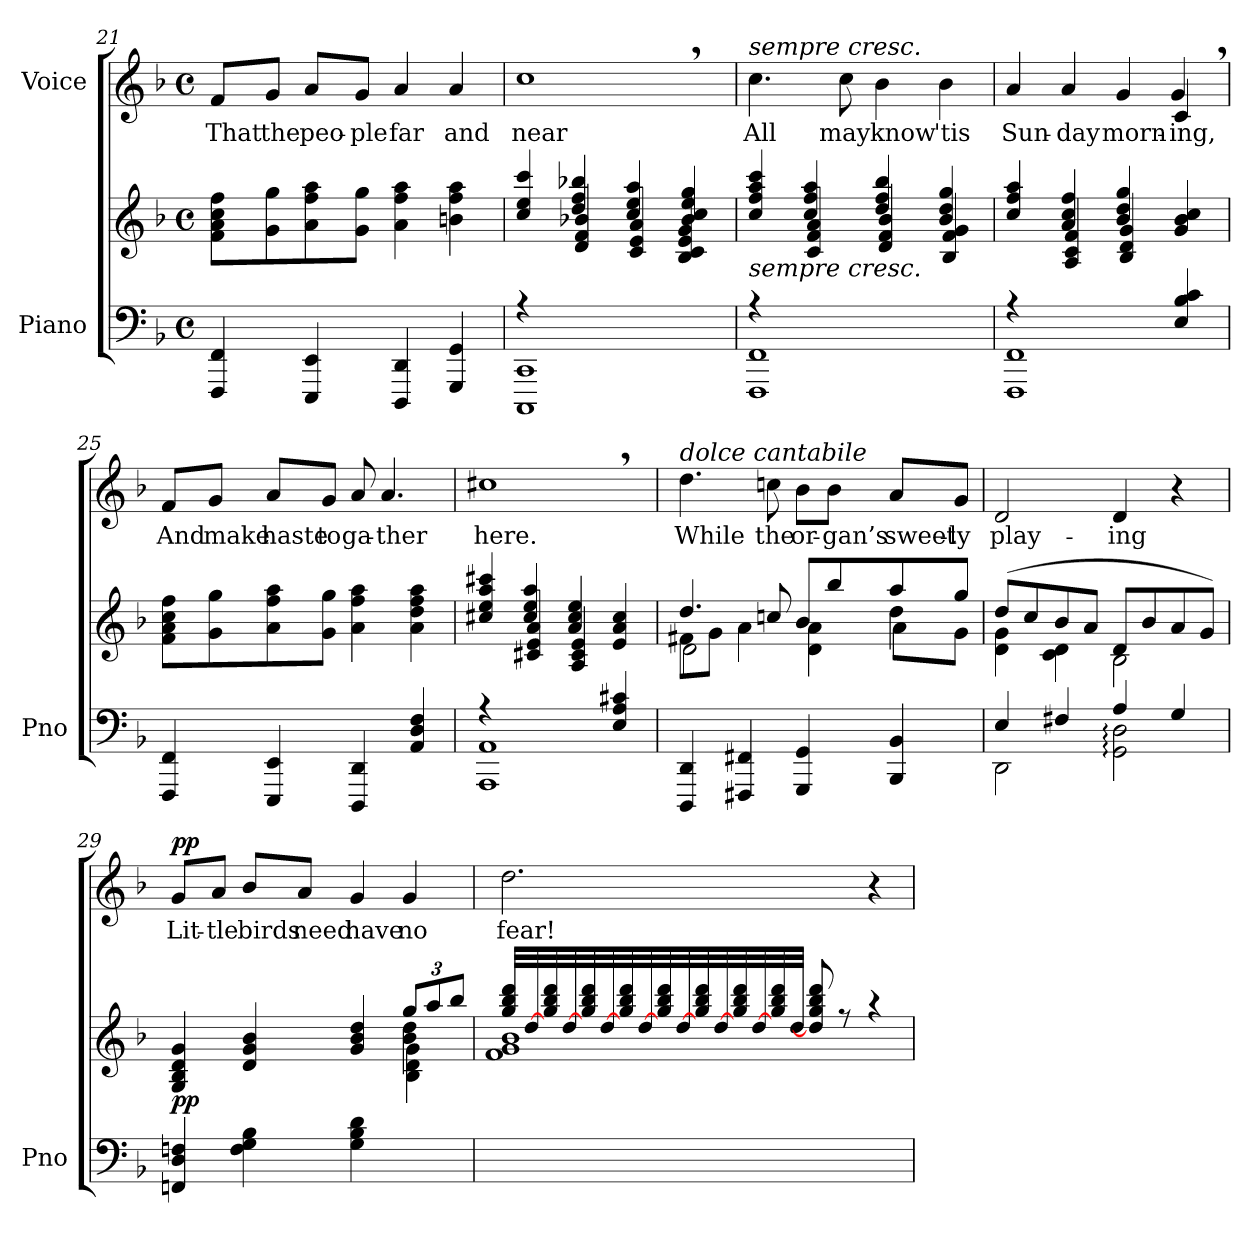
**kern	**kern	**dynam	**kern	**text	**dynam
*part2	*part2	*part2	*part1	*part1	*part1
*staff3	*staff2	*staff2/3	*staff1	*staff1	*staff1
*I"Piano	*	*	*I"Voice	*	*
*I'Pno	*	*	*	*	*
*clefF4	*clefG2	*	*clefG2	*	*
*k[b-]	*k[b-]	*	*k[b-]	*	*
*M4/4	*M4/4	*	*M4/4	*	*
*met(c)	*met(c)	*	*met(c)	*	*
=21	=21	=21	=21	=21	=21
4FFF/ 4FF/	8f\ 8a\ 8cc\ 8ff\L	.	8f/L	That	.
.	8g\ 8gg\	.	8g/J	the	.
4EEE/ 4EE/	8a\ 8ff\ 8aa\	.	8a/L	peo-	.
.	8g\ 8gg\J	.	8g/J	-ple	.
4DDD/ 4DD/	4a\ 4ff\ 4aa\	.	4a/	far	.
4GGG/ 4GG/	4bn\ 4ff\ 4aa\	.	4a/	and	.
=22	=22	=22	=22	=22	=22
*^	*^	*	*	*	*
4r	(>1CCC 1CC	4cc/ 4ee/ 4ccc/	4ryy	.	1cc,	near	.
2.ryy	.	4dd/ 4ff/ 4bb-X/	4d/ 4f/ 4b-X/	.	.	.	.
.	.	4cc/ 4ee/ 4aa/	4c/ 4e/ 4a/	.	.	.	.
.	.	4b-/ 4cc/ 4ee/ 4gg/	4B-/ 4c/ 4e/ 4g/	.	.	.	.
=23	=23	=23	=23	=23	=23	=23	=23
!	!	!	!	!	!LO:TX:a:i:t=sempre cresc.	!	!
!	!	!LO:TX:b:i:t=sempre cresc.	!	!	!	!	!
4r	(>1FFF 1FF	4cc/ 4ff/ 4aa/ 4ccc/	4ryy	.	4.cc\	All	.
2.ryy	.	4cc/ 4ff/ 4aa/	4c/ 4f/ 4a/)	.	.	.	.
.	.	.	.	.	8cc\	may	.
.	.	4dd/ 4ff/ 4bb-/	4d/ 4f/ 4b-/	.	4b-\	know	.
.	.	4b-/ 4dd/ 4gg/	4B-/ 4f/ 4g/	.	4b-\	'tis	.
=24	=24	=24	=24	=24	=24	=24	=24
*	*	*	*	*	*^	*	*
4r	1FFF 1FF	4cc/ 4ff/ 4aa/	4ryy	.	4a/	2.ryy	Sun-	.
2ryy	.	4a/ 4cc/ 4ff/	4A/ 4c/ 4f/	.	4a/	.	-day	.
.	.	4b-/ 4dd/ 4gg/	4B-/ 4d/ 4g/	.	4g/	.	morn-	.
4E/ 4B-/ 4c/	.	4g/ 4b-/ 4cc/	4ryy	.	4c,/	4g/	-ing,	.
*v	*v	*	*	*	*v	*v	*	*
*	*v	*v	*	*	*	*
=25	=25	=25	=25	=25	=25
4FFF/ 4FF/	8f\ 8a\ 8cc\ 8ff\L	.	8f/L	And	.
.	8g\ 8gg\	.	8g/J	make	.
4EEE/ 4EE/	8a\ 8ff\ 8aa\	.	8a/L	haste	.
.	8g\ 8gg\J	.	8g/J	to	.
4DDD/ 4DD/	4a\ 4ff\ 4aa\	.	8a/	ga-	.
.	.	.	4.a/	-ther	.
4AA/ 4D/ 4F/	4a\ 4dd\ 4ff\ 4aa\	.	.	.	.
=26	=26	=26	=26	=26	=26
*^	*^	*	*	*	*
4r	(>1AAA 1AA	4cc#X/ 4ee/ 4aa/ 4ccc#X/	4ryy	.	1cc#X,	here.	.
2ryy	.	4cc#/ 4ee/ 4aa/)	4c#X/ 4e/ 4a/	.	.	.	.
.	.	4a/ 4cc#/ 4ee/	4A/ 4c#/ 4e/	.	.	.	.
4E/ 4A/ 4c#X/	.	4e/ 4a/ 4cc#/	4ryy	.	.	.	.
*v	*v	*	*	*	*	*	*
=27	=27	=27	=27	=27	=27	=27
*	*	*^	*	*	*	*
!	!	!	!	!	!LO:TX:i:t=dolce cantabile	!	!
4DDD/ 4DD/	4.dd/	8f#X\L	2d\	.	4.dd\	While	.
.	.	8g\J	.	.	.	.	.
4FFF#X/ 4FF#X/	.	4a\	.	.	.	.	.
.	8ccn/	.	.	.	8ccn\	the	.
4GGG/ 4GG/	8b-/L	4d\ 4a\	4ryy	.	8b-\L	or-	.
.	8bb-/	.	.	.	8b-\J	-gan’s	.
4BBB-/ 4BB-/	8aa/	4dd\	8a\L	.	8a/L	sweet-	.
.	8gg/J)	.	8g\J	.	8g/J	-ly	.
*	*	*v	*v	*	*	*	*
=28	=28	=28	=28	=28	=28	=28
*^	*	*	*	*	*	*
4E:/	2DD\	(8dd/L	4d\ 4g\	.	2d/	play-	.
.	.	8cc/	.	.	.	.	.
4F#X/	.	8b-/	4c\ 4d\	.	.	.	.
.	.	8a/J	.	.	.	.	.
4A/	2GG\: 2D\:	8d/L	2B-\	.	4d/	-ing	.
.	.	8b-/	.	.	.	.	.
4G/	.	8a/	.	.	4r	.	.
.	.	8g/J)	.	.	.	.	.
*v	*v	*	*	*	*	*	*
=29	=29	=29	=29	=29	=29	=29
*	*	*^	*	*	*	*
!	!	!	!	!LO:DY:b	!	!	!LO:DY:a
4FFn/ 4D/ 4Fn/	4G/ 4B-/ 4d/ 4g/	2.ryy	2.ryy	pp	8g/L	Lit-	pp
.	.	.	.	.	8a/J	-tle	.
4F\ 4G\ 4B-\	4d/ 4g/ 4b-/	.	.	.	8b-/L	birds	.
.	.	.	.	.	8a/J	need	.
4G\ 4B-\ 4d\	4g/ 4b-/ 4dd/	.	.	.	4g/	have	.
*	*Xbrackettup	*	*	*	*	*	*
4ryy	12gg/L	4b-\ 4dd\	4B-\ 4d\ 4g\	.	4g/	no	.
.	12aa/	.	.	.	.	.	.
.	12bb-/J	.	.	.	.	.	.
*	*	*v	*v	*	*	*	*
=30	=30	=30	=30	=30	=30	=30
*	*tremolo	*	*	*	*	*
1ryy	32gg/ 32bb-/ 32ddd/LLL	1f 1g 1b-	.	2.dd\	fear!	.
.	[32dd/	.	.	.	.	.
.	32gg/ 32bb-/ 32ddd/	.	.	.	.	.
.	[32dd/	.	.	.	.	.
.	32gg/ 32bb-/ 32ddd/	.	.	.	.	.
.	[32dd/	.	.	.	.	.
.	32gg/ 32bb-/ 32ddd/	.	.	.	.	.
.	[32dd/	.	.	.	.	.
.	32gg/ 32bb-/ 32ddd/	.	.	.	.	.
.	[32dd/	.	.	.	.	.
.	32gg/ 32bb-/ 32ddd/	.	.	.	.	.
.	[32dd/	.	.	.	.	.
.	32gg/ 32bb-/ 32ddd/	.	.	.	.	.
.	[32dd/	.	.	.	.	.
.	32gg/ 32bb-/ 32ddd/	.	.	.	.	.
.	32dd/JJJ	.	.	.	.	.
*	*Xtremolo	*	*	*	*	*
.	8dd/] 8gg/ 8bb-/ 8ddd/	.	.	.	.	.
.	.	.	.	.	.	.
.	.	.	.	.	.	.
.	.	.	.	.	.	.
.	8r	.	.	.	.	.
.	.	.	.	.	.	.
.	.	.	.	.	.	.
.	.	.	.	.	.	.
.	4r	.	.	4r	.	.
*	*v	*v	*	*	*	*
=	=	=	=	=	=
*-	*-	*-	*-	*-	*-
